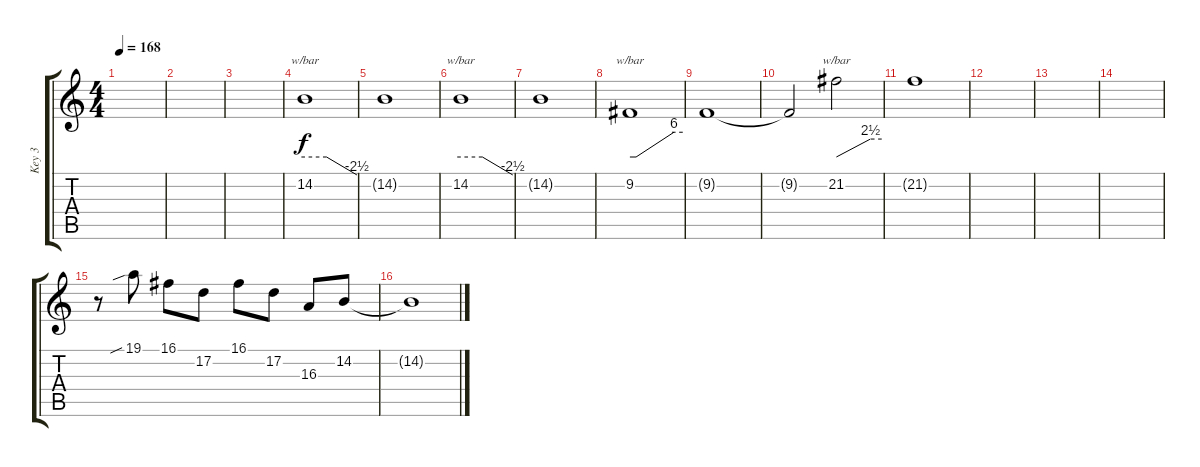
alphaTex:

\track ("Key 3" "Key 3") {instrument stringensemble1}
\staff {score tabs}
\tuning (D4 A3 F3 C3 G2 D2) {hide}
\ts (4 4)
\tempo 168
\clef g2
\ks c
|
|
|
14.2.1{tbe (custom default 0 0 25 0 60 -10) volume 6} |
14.2{t}.1 |
14.2.1{tbe (custom default 0 0 25 0 60 -10)} |
14.2{t}.1 |
9.2.1{tbe (custom default 0 0 7 0 50 24 60 24)} |
9.2{t}.1 |
9.2{t}.2 21.2.2{tbe (custom default 0 0 45 10 60 10)} |
21.2{t}.1 |
|
|
|
r.8 19.1{sib}.8{volume 10} 16.1.8 17.2.8 16.1.8 17.2.8 16.3.8 14.2.8 |
14.2{t}.1
